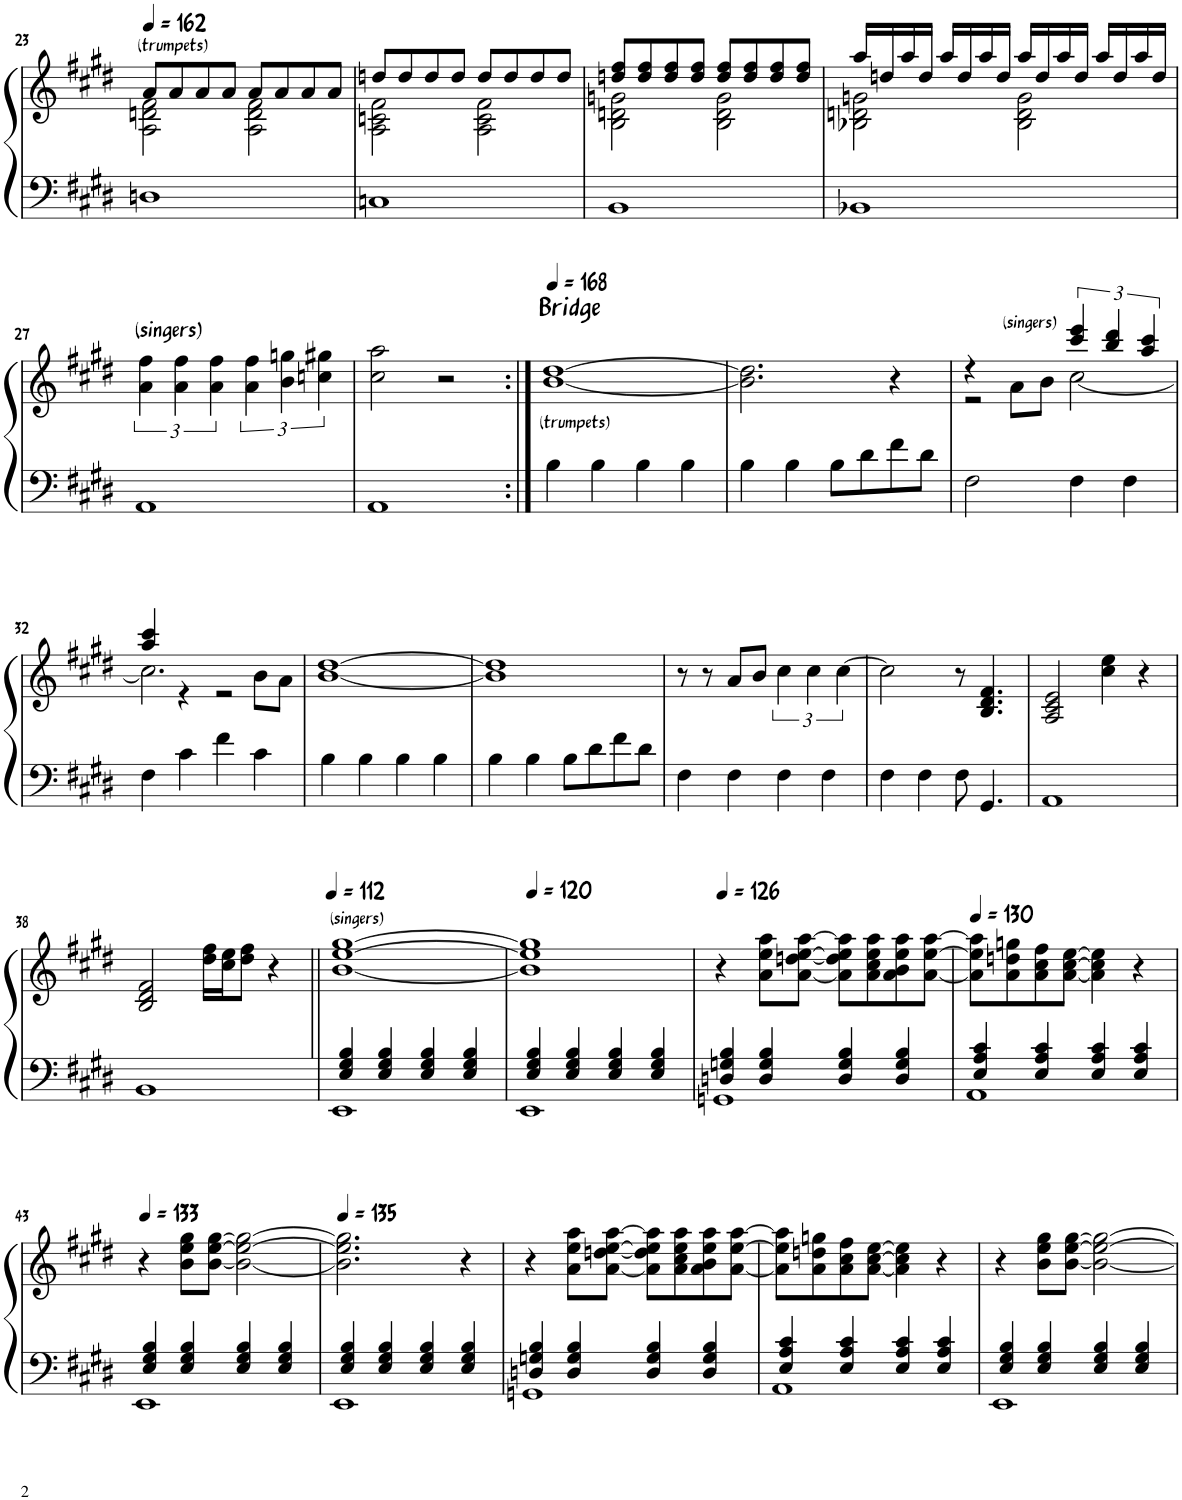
**kern	**kern
*part1	*part1
*staff2	*staff1
*I"Piano	*
*I'Pno.	*
!!LO:PB:g=z
*clefF4	*clefG2
*k[f#c#g#d#]	*k[f#c#g#d#]
*M4/4	*M4/4
*MM162	*MM162
=23	=23
*	*^
!	!LO:TX:a:t=(trumpets)	!
1Dn	8a/L	2A\ 2dn\ 2f#\
.	8a/	.
.	8a/	.
.	8a/J	.
.	8a/L	2A\ 2d\ 2f#\
.	8a/	.
.	8a/	.
.	8a/J	.
=24	=24	=24
1Cn	8ddn/L	2A\ 2cn\ 2f#\
.	8dd/	.
.	8dd/	.
.	8dd/J	.
.	8dd/L	2A\ 2c\ 2f#\
.	8dd/	.
.	8dd/	.
.	8dd/J	.
=25	=25	=25
1BB	8ddn/ 8ff#/L	2B\ 2dn\ 2gn\
.	8dd/ 8ff#/	.
.	8dd/ 8ff#/	.
.	8dd/ 8ff#/J	.
.	8dd/ 8ff#/L	2B\ 2d\ 2g\
.	8dd/ 8ff#/	.
.	8dd/ 8ff#/	.
.	8dd/ 8ff#/J	.
=26	=26	=26
1BB-X	16aa/LL	2B-X\ 2dn\ 2gn\
.	16ddn/	.
.	16aa/	.
.	16dd/JJ	.
.	16aa/LL	.
.	16dd/	.
.	16aa/	.
.	16dd/JJ	.
.	16aa/LL	2B-\ 2d\ 2g\
.	16dd/	.
.	16aa/	.
.	16dd/JJ	.
.	16aa/LL	.
.	16dd/	.
.	16aa/	.
.	16dd/JJ	.
*	*v	*v
!!LO:LB:g=z
=27	=27
!	!LO:TX:a:t=(singers)
1AA	6a\ 6ff#\
.	6a\ 6ff#\
.	6a\ 6ff#\
.	6a\ 6ff#\
.	6b\ 6ggn\
.	6ccn\ 6gg#X\
=28	=28
1AA	2cc#\ 2aa\
.	2r
=29:|!	=29:|!
*	*MM168
!	!LO:TX:a:t=Bridge
!	!LO:TX:b:t=(trumpets)
4B\	[1b [1dd#
4B\	.
4B\	.
4B\	.
=30	=30
4B\	2.b\] 2.dd#\]
4B\	.
8B\L	.
8d#\	.
8f#\	4r
8d#\J	.
=31	=31
*	*^
2F#\	4r	2r
.	8a\L	.
.	8b\J	.
!	!LO:TX:a:t=(singers)	!
4F#\	[2cc#\	6ccc#/ 6eee/
.	.	6bb/ 6ddd#/
4F#\	.	.
.	.	6aa/ 6ccc#/
!!LO:LB:g=z	!!
=32	=32	=32
4F#\	2.cc#\]	4aa/ 4ccc#/
4c#\	.	4r
4f#\	.	2r
4c#\	8b\L	.
.	8a\J	.
*	*v	*v
=33	=33
4B\	[1b [1dd#
4B\	.
4B\	.
4B\	.
=34	=34
4B\	1b] 1dd#]
4B\	.
8B\L	.
8d#\	.
8f#\	.
8d#\J	.
=35	=35
4F#\	8r
.	8r
4F#\	8a/L
.	8b/J
4F#\	6cc#\
.	6cc#\
4F#\	.
.	[6cc#\
=36	=36
4F#\	2cc#\]
4F#\	.
8F#\	8r
4.GG#/	4.B/ 4.d#/ 4.f#/
=37	=37
1AA	2A/ 2c#/ 2e/
.	4cc#\ 4ee\
.	4r
!!LO:LB:g=z
=38	=38
1BB	2B/ 2d#/ 2f#/
.	16dd#\ 16ff#\LL
.	16cc#\ 16ee\J
.	8dd#\ 8ff#\J
.	4r
=39||	=39||
*	*MM112
*^	*
!	!	!LO:TX:a:t=(singers)
1EE	4E/ 4G#/ 4B/	[1b [1ee [1gg#
.	4E/ 4G#/ 4B/	.
.	4E/ 4G#/ 4B/	.
.	4E/ 4G#/ 4B/	.
=40	=40	=40
*	*	*MM120
1EE	4E/ 4G#/ 4B/	1b] 1ee] 1gg#]
.	4E/ 4G#/ 4B/	.
.	4E/ 4G#/ 4B/	.
.	4E/ 4G#/ 4B/	.
=41	=41	=41
*	*	*MM126
1GGn	4Dn/ 4Gn/ 4B/	4r
.	4D/ 4G/ 4B/	8a\ 8ee\ 8aa\L
.	.	[8a\ [8ddn\ [8ee\ [8aa\J
.	4D/ 4G/ 4B/	8a\] 8dd\] 8ee\] 8aa\]L
.	.	8a\ 8cc#\ 8ee\ 8aa\
.	4D/ 4G/ 4B/	8a\ 8b\ 8ee\ 8aa\
.	.	[8a\ [8ee\ [8aa\J
=42	=42	=42
*	*	*MM130
1AA	4E/ 4A/ 4c#/	8a\] 8ee\] 8aa\]L
.	.	8a\ 8ddn\ 8ggn\
.	4E/ 4A/ 4c#/	8a\ 8cc#\ 8ff#\
.	.	[8a\ [8cc#\ [8ee\J
.	4E/ 4A/ 4c#/	4a\] 4cc#\] 4ee\]
.	4E/ 4A/ 4c#/	4r
!!LO:LB:g=z
=43	=43	=43
*	*	*MM133
1EE	4E/ 4G#/ 4B/	4r
.	4E/ 4G#/ 4B/	8b\ 8ee\ 8gg#\L
.	.	[8b\ [8ee\ [8gg#\J
.	4E/ 4G#/ 4B/	2b\_ 2ee\_ 2gg#\_
.	4E/ 4G#/ 4B/	.
=44	=44	=44
*	*	*MM135
1EE	4E/ 4G#/ 4B/	2.b\] 2.ee\] 2.gg#\]
.	4E/ 4G#/ 4B/	.
.	4E/ 4G#/ 4B/	.
.	4E/ 4G#/ 4B/	4r
=45	=45	=45
1GGn	4Dn/ 4Gn/ 4B/	4r
.	4D/ 4G/ 4B/	8a\ 8ee\ 8aa\L
.	.	[8a\ [8ddn\ [8ee\ [8aa\J
.	4D/ 4G/ 4B/	8a\] 8dd\] 8ee\] 8aa\]L
.	.	8a\ 8cc#\ 8ee\ 8aa\
.	4D/ 4G/ 4B/	8a\ 8b\ 8ee\ 8aa\
.	.	[8a\ [8ee\ [8aa\J
=46	=46	=46
1AA	4E/ 4A/ 4c#/	8a\] 8ee\] 8aa\]L
.	.	8a\ 8ddn\ 8ggn\
.	4E/ 4A/ 4c#/	8a\ 8cc#\ 8ff#\
.	.	[8a\ [8cc#\ [8ee\J
.	4E/ 4A/ 4c#/	4a\] 4cc#\] 4ee\]
.	4E/ 4A/ 4c#/	4r
=47	=47	=47
1EE	4E/ 4G#/ 4B/	4r
.	4E/ 4G#/ 4B/	8b\ 8ee\ 8gg#\L
.	.	[8b\ [8ee\ [8gg#\J
.	4E/ 4G#/ 4B/	2b\_ 2ee\_ 2gg#\_
.	4E/ 4G#/ 4B/	.
*v	*v	*
=	=
*-	*-
